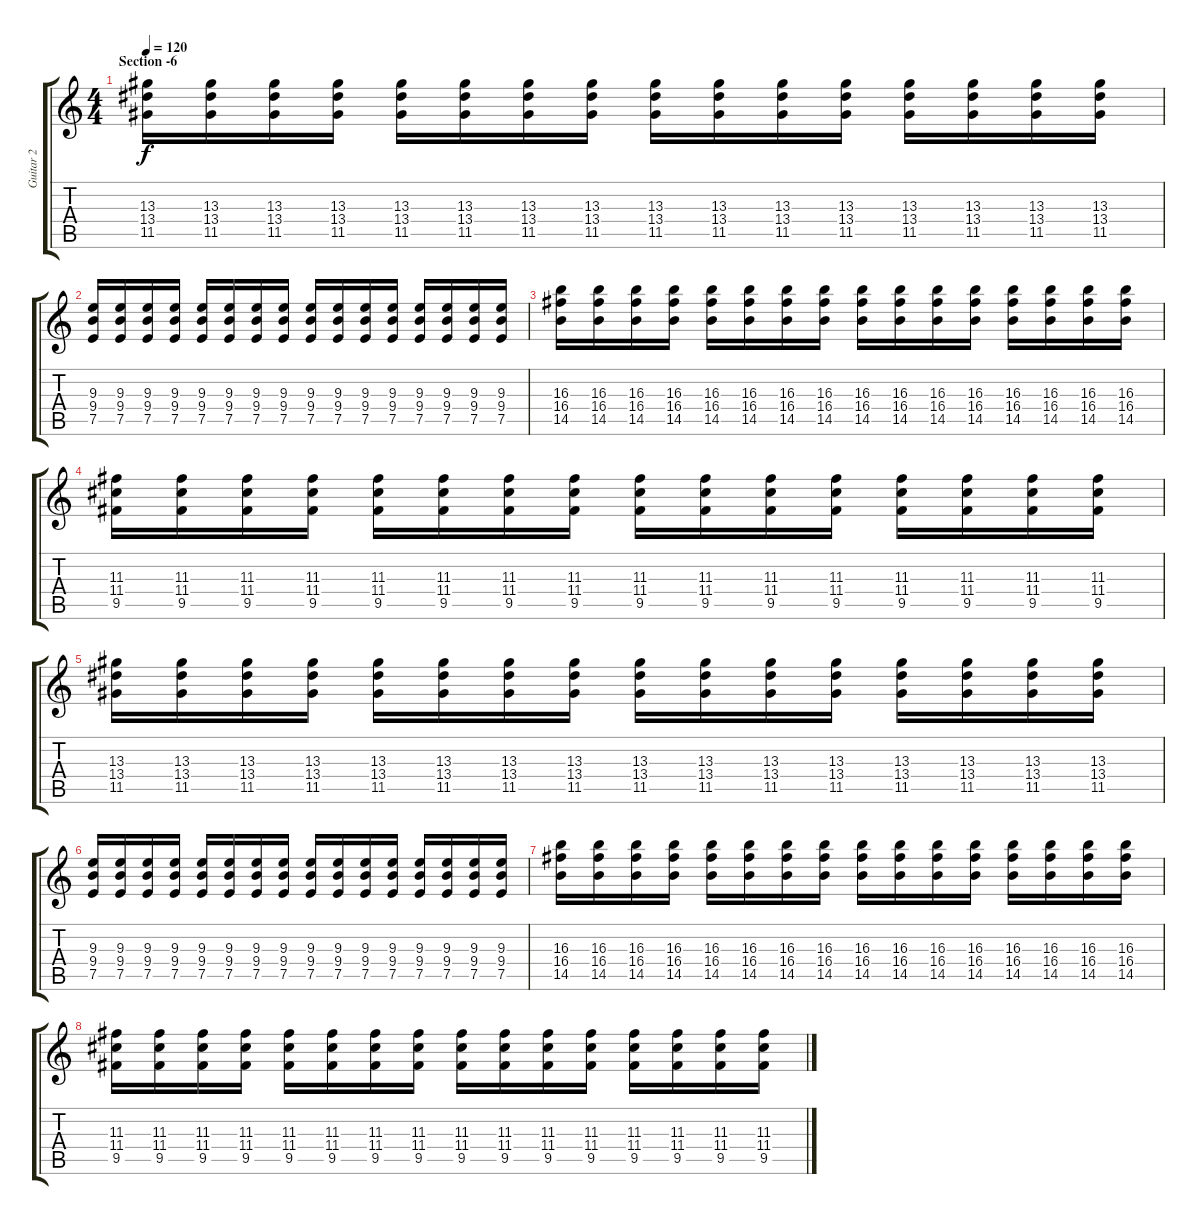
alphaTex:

\track ("Guitar 2" "Guitar 2") {instrument distortionguitar}
\staff {score tabs}
\tuning (E4 B3 G3 D3 A2 E2) {hide}
\ts (4 4)
\section ("" "Section -6")
\tempo 120
\clef g2
\ks c
(13.3 13.4 11.5).16{dy f} (13.3 13.4 11.5).16 (13.3 13.4 11.5).16 (13.3 13.4 11.5).16 (13.3 13.4 11.5).16 (13.3 13.4 11.5).16 (13.3 13.4 11.5).16 (13.3 13.4 11.5).16 (13.3 13.4 11.5).16 (13.3 13.4 11.5).16 (13.3 13.4 11.5).16 (13.3 13.4 11.5).16 (13.3 13.4 11.5).16 (13.3 13.4 11.5).16 (13.3 13.4 11.5).16 (13.3 13.4 11.5).16 |
(9.3 9.4 7.5).16 (9.3 9.4 7.5).16 (9.3 9.4 7.5).16 (9.3 9.4 7.5).16 (9.3 9.4 7.5).16 (9.3 9.4 7.5).16 (9.3 9.4 7.5).16 (9.3 9.4 7.5).16 (9.3 9.4 7.5).16 (9.3 9.4 7.5).16 (9.3 9.4 7.5).16 (9.3 9.4 7.5).16 (9.3 9.4 7.5).16 (9.3 9.4 7.5).16 (9.3 9.4 7.5).16 (9.3 9.4 7.5).16 |
(16.3 16.4 14.5).16 (16.3 16.4 14.5).16 (16.3 16.4 14.5).16 (16.3 16.4 14.5).16 (16.3 16.4 14.5).16 (16.3 16.4 14.5).16 (16.3 16.4 14.5).16 (16.3 16.4 14.5).16 (16.3 16.4 14.5).16 (16.3 16.4 14.5).16 (16.3 16.4 14.5).16 (16.3 16.4 14.5).16 (16.3 16.4 14.5).16 (16.3 16.4 14.5).16 (16.3 16.4 14.5).16 (16.3 16.4 14.5).16 |
(11.3 11.4 9.5).16 (11.3 11.4 9.5).16 (11.3 11.4 9.5).16 (11.3 11.4 9.5).16 (11.3 11.4 9.5).16 (11.3 11.4 9.5).16 (11.3 11.4 9.5).16 (11.3 11.4 9.5).16 (11.3 11.4 9.5).16 (11.3 11.4 9.5).16 (11.3 11.4 9.5).16 (11.3 11.4 9.5).16 (11.3 11.4 9.5).16 (11.3 11.4 9.5).16 (11.3 11.4 9.5).16 (11.3 11.4 9.5).16 |
(13.3 13.4 11.5).16 (13.3 13.4 11.5).16 (13.3 13.4 11.5).16 (13.3 13.4 11.5).16 (13.3 13.4 11.5).16 (13.3 13.4 11.5).16 (13.3 13.4 11.5).16 (13.3 13.4 11.5).16 (13.3 13.4 11.5).16 (13.3 13.4 11.5).16 (13.3 13.4 11.5).16 (13.3 13.4 11.5).16 (13.3 13.4 11.5).16 (13.3 13.4 11.5).16 (13.3 13.4 11.5).16 (13.3 13.4 11.5).16 |
(9.3 9.4 7.5).16 (9.3 9.4 7.5).16 (9.3 9.4 7.5).16 (9.3 9.4 7.5).16 (9.3 9.4 7.5).16 (9.3 9.4 7.5).16 (9.3 9.4 7.5).16 (9.3 9.4 7.5).16 (9.3 9.4 7.5).16 (9.3 9.4 7.5).16 (9.3 9.4 7.5).16 (9.3 9.4 7.5).16 (9.3 9.4 7.5).16 (9.3 9.4 7.5).16 (9.3 9.4 7.5).16 (9.3 9.4 7.5).16 |
(16.3 16.4 14.5).16 (16.3 16.4 14.5).16 (16.3 16.4 14.5).16 (16.3 16.4 14.5).16 (16.3 16.4 14.5).16 (16.3 16.4 14.5).16 (16.3 16.4 14.5).16 (16.3 16.4 14.5).16 (16.3 16.4 14.5).16 (16.3 16.4 14.5).16 (16.3 16.4 14.5).16 (16.3 16.4 14.5).16 (16.3 16.4 14.5).16 (16.3 16.4 14.5).16 (16.3 16.4 14.5).16 (16.3 16.4 14.5).16 |
(11.3 11.4 9.5).16 (11.3 11.4 9.5).16 (11.3 11.4 9.5).16 (11.3 11.4 9.5).16 (11.3 11.4 9.5).16 (11.3 11.4 9.5).16 (11.3 11.4 9.5).16 (11.3 11.4 9.5).16 (11.3 11.4 9.5).16 (11.3 11.4 9.5).16 (11.3 11.4 9.5).16 (11.3 11.4 9.5).16 (11.3 11.4 9.5).16 (11.3 11.4 9.5).16 (11.3 11.4 9.5).16 (11.3 11.4 9.5).16
